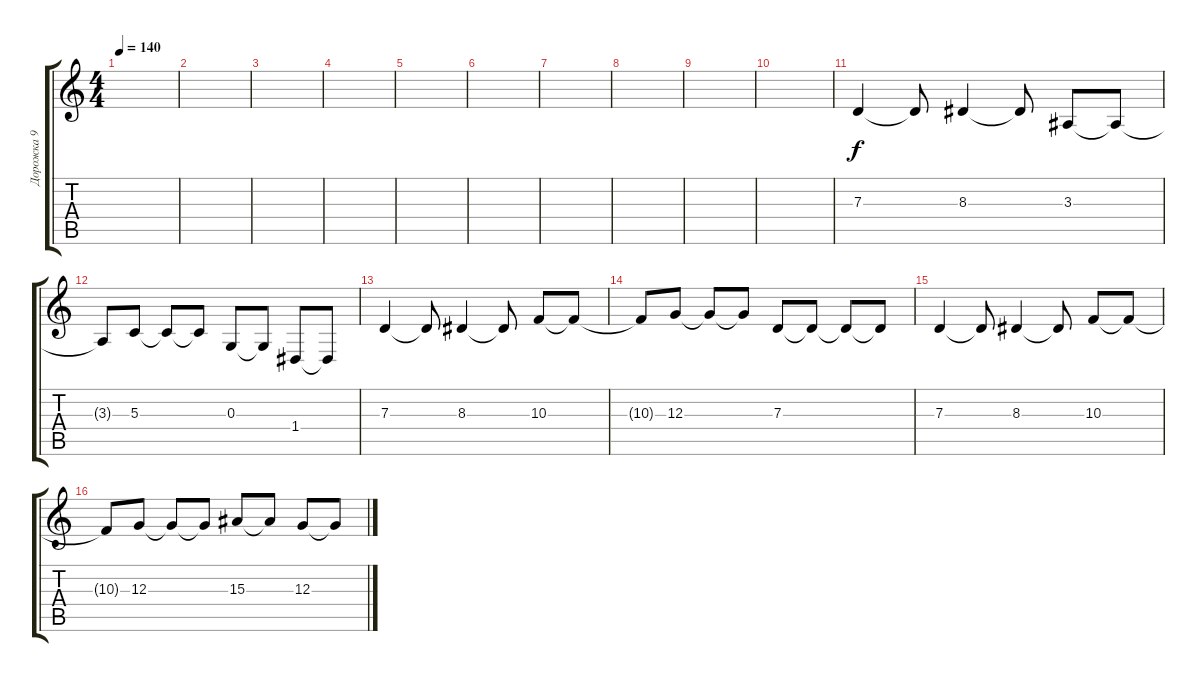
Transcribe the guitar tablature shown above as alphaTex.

\track ("Дорожка 9" "Дорожка 9") {instrument electricpiano1}
\staff {score tabs}
\tuning (E4 B3 G3 D3 A2 E2) {hide}
\ts (4 4)
\tempo 140
\clef g2
\ks c
|
|
|
|
|
|
|
|
|
|
7.3.4 7.3{t}.8 8.3.4 8.3{t}.8 3.3.8 3.3{t}.8 |
3.3{t}.8 5.3.8 5.3{t}.8 5.3{t}.8 0.3.8 0.3{t}.8 1.4.8 1.4{t}.8 |
7.3.4 7.3{t}.8 8.3.4 8.3{t}.8 10.3.8 10.3{t}.8 |
10.3{t}.8 12.3.8 12.3{t}.8 12.3{t}.8 7.3.8 7.3{t}.8 7.3{t}.8 7.3{t}.8 |
7.3.4 7.3{t}.8 8.3.4 8.3{t}.8 10.3.8 10.3{t}.8 |
10.3{t}.8 12.3.8 12.3{t}.8 12.3{t}.8 15.3.8 15.3{t}.8 12.3.8 12.3{t}.8
